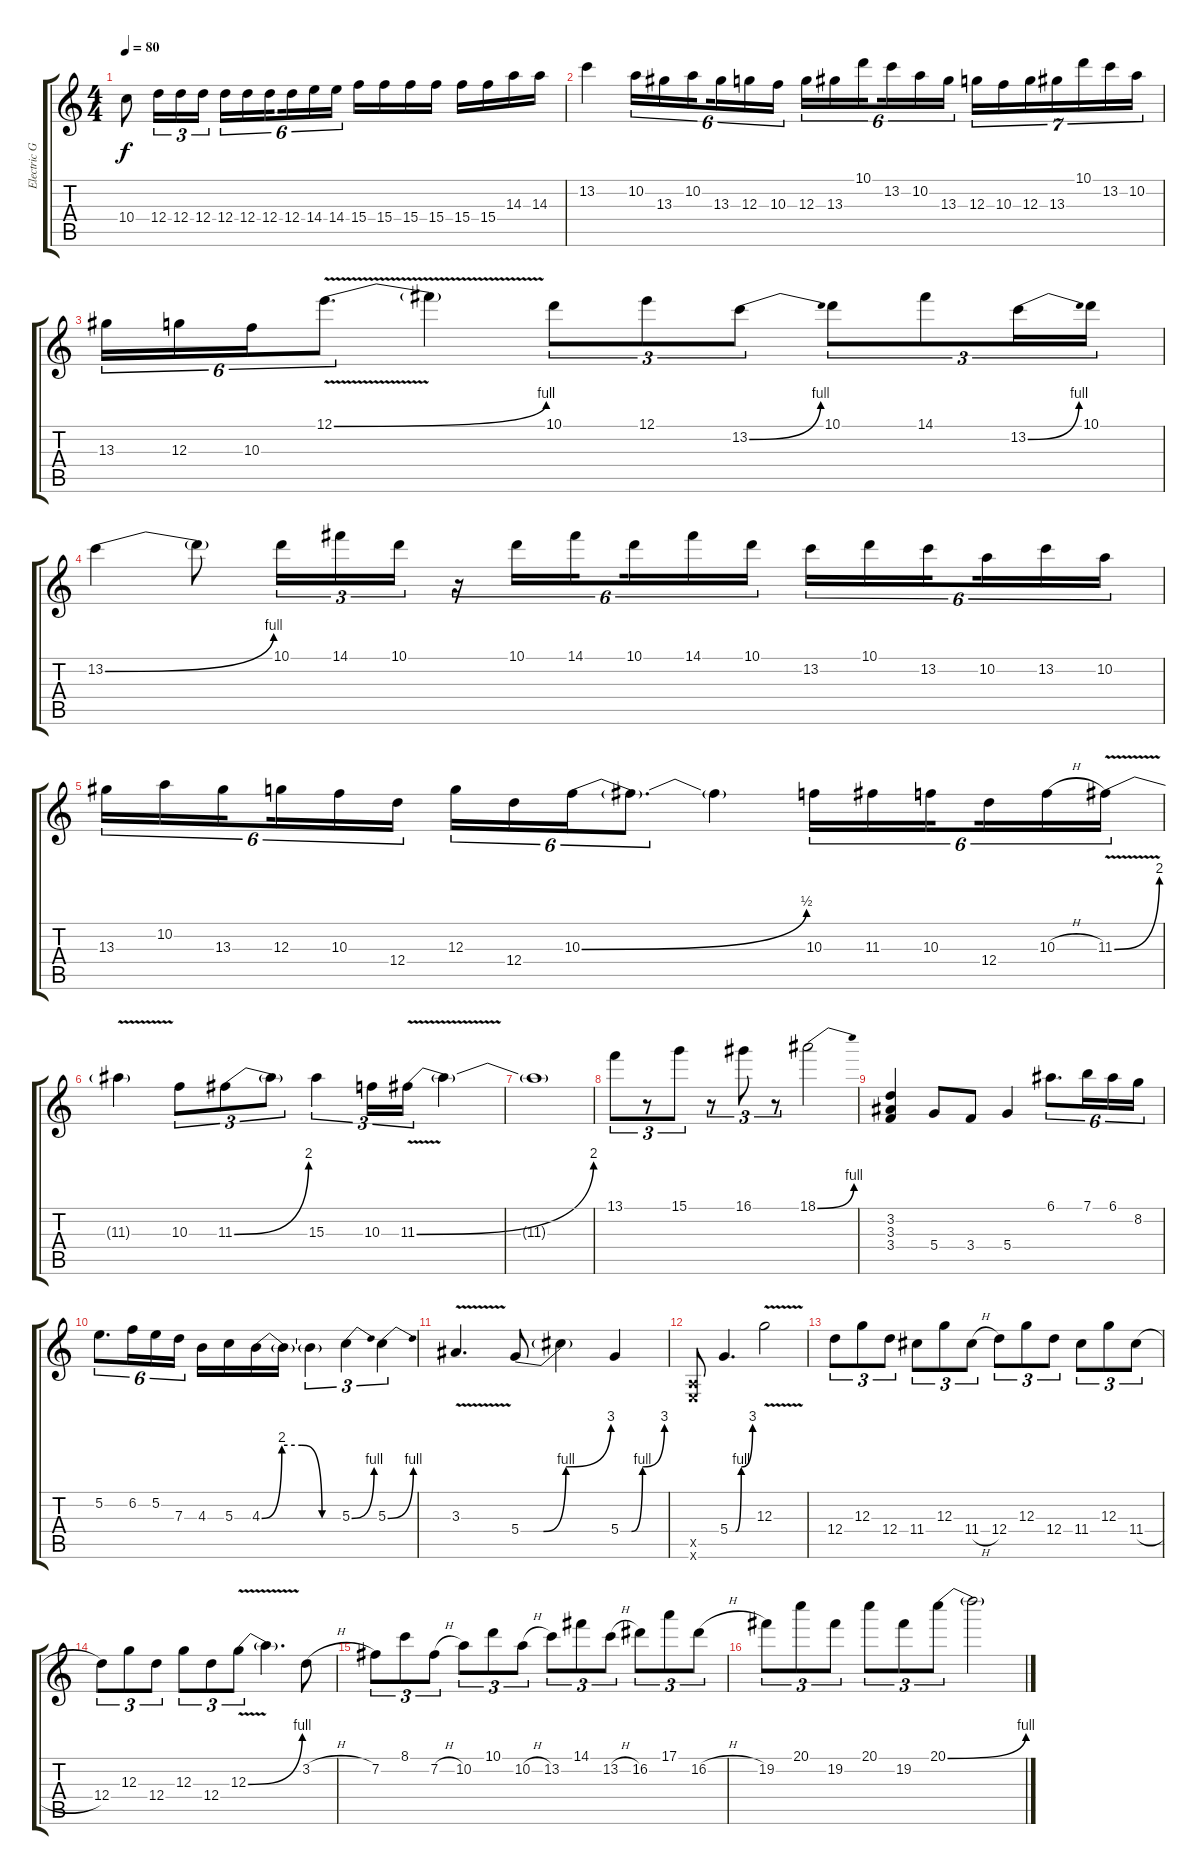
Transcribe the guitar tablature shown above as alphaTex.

\track ("Electric Guitar" "Electric G") {instrument distortionguitar}
\staff {score tabs}
\tuning (E4 B3 G3 D3 A2 E2) {hide}
\ts (4 4)
\tempo 80
\clef g2
\ks c
10.4.8{dy f} 12.4.16{tu (3 2)} 12.4.16{tu (3 2)} 12.4.16{tu (3 2)} 12.4.16{tu (6 4)} 12.4.16{tu (6 4)} 12.4.16{tu (6 4) beam splitsecondary} 12.4.16{tu (6 4)} 14.4.16{tu (6 4)} 14.4.16{tu (6 4)} 15.4.16 15.4.16 15.4.16 15.4.16 15.4.16 15.4.16 14.3.16 14.3.16 |
13.2{t}.4 10.2.16{tu (6 4)} 13.3.16{tu (6 4)} 10.2.16{tu (6 4) beam splitsecondary} 13.3.16{tu (6 4)} 12.3.16{tu (6 4)} 10.3.16{tu (6 4)} 12.3.16{tu (6 4)} 13.3.16{tu (6 4)} 10.1.16{tu (6 4) beam splitsecondary} 13.2.16{tu (6 4)} 10.2.16{tu (6 4)} 13.3.16{tu (6 4)} 12.3.16{tu (7 4)} 10.3.16{tu (7 4)} 12.3.16{tu (7 4)} 13.3.16{tu (7 4)} 10.1.16{tu (7 4)} 13.2.16{tu (7 4)} 10.2.16{tu (7 4)} |
13.3.16{tu (6 4)} 12.3.16{tu (6 4)} 10.3.16{tu (6 4)} 12.1{be (bend 0 0 60 4) v}.8{d tu (6 4)} 12.1{t}.4 10.1.8{tu (3 2)} 12.1.8{tu (3 2)} 13.2{be (bend 0 0 60 4)}.8{tu (3 2)} 10.1.8{tu (3 2)} 14.1.8{tu (3 2)} 13.2{be (bend 0 0 60 4)}.16{tu (3 2)} 10.1.16{tu (3 2)} |
13.2{be (bend 0 0 60 4)}.4 13.2{t}.8 10.1.16{tu (3 2)} 14.1.16{tu (3 2)} 10.1.16{tu (3 2)} r.16{tu (6 4)} 10.1.16{tu (6 4)} 14.1.16{tu (6 4) beam splitsecondary} 10.1.16{tu (6 4)} 14.1.16{tu (6 4)} 10.1.16{tu (6 4)} 13.2.16{tu (6 4)} 10.1.16{tu (6 4)} 13.2.16{tu (6 4) beam splitsecondary} 10.2.16{tu (6 4)} 13.2.16{tu (6 4)} 10.2.16{tu (6 4)} |
13.3.16{tu (6 4)} 10.2.16{tu (6 4)} 13.3.16{tu (6 4) beam splitsecondary} 12.3.16{tu (6 4)} 10.3.16{tu (6 4)} 12.4.16{tu (6 4)} 12.3.16{tu (6 4)} 12.4.16{tu (6 4)} 10.3{be (bend 0 0 60 2)}.16{tu (6 4)} 10.3{t}.8{d tu (6 4)} 10.3{t}.4 10.3.16{tu (6 4)} 11.3.16{tu (6 4)} 10.3.16{tu (6 4) beam splitsecondary} 12.4.16{tu (6 4)} 10.3{h}.16{tu (6 4)} 11.3{be (bend 0 0 60 8) v}.16{tu (6 4)} |
11.3{t}.4 10.3.8{tu (3 2)} 11.3{be (bend 0 0 60 8)}.8{tu (3 2)} 11.3{t}.8{tu (3 2)} 15.3.4{tu (3 2)} 10.3.16{tu (3 2)} 11.3{be (bend 0 0 60 8) v}.16{tu (3 2)} 11.3{t}.4 |
11.3{t}.1 |
13.1.8{tu (3 2)} r.8{tu (3 2)} 15.1.8{tu (3 2)} r.8{tu (3 2)} 16.1.8{tu (3 2)} r.8{tu (3 2)} 18.1{be (bend 0 0 60 4)}.2 |
(3.2 3.3 3.4).4 5.4.8 3.4.8 5.4.4 6.1.8{d tu (6 4)} 7.1.16{tu (6 4)} 6.1.16{tu (6 4)} 8.2.16{tu (6 4)} |
5.2.8{d tu (6 4)} 6.2.16{tu (6 4)} 5.2.16{tu (6 4)} 7.3.16{tu (6 4)} 4.3.16 5.3.16 4.3{be (custom 0 0 15 8 30 8 45 0 60 0)}.16 4.3{t}.16 4.3{t}.4{tu (3 2)} 5.3{be (bend 0 0 60 4)}.4{tu (3 2)} 5.3{be (bend 0 0 60 4)}.4{tu (3 2)} |
3.3{v}.4{d} 5.4{be (custom 0 0 15 0 30 4 60 12)}.8 5.4{t}.4 5.4{be (custom 0 0 15 0 30 4 60 12)}.4 |
(0.5{x} 0.6{x}).8 5.4{be (custom 0 0 15 0 30 4 60 12)}.4{d} 12.3{v}.2 |
12.4.8{tu (3 2)} 12.3.8{tu (3 2)} 12.4.8{tu (3 2)} 11.4.8{tu (3 2)} 12.3.8{tu (3 2)} 11.4{h}.8{tu (3 2)} 12.4.8{tu (3 2)} 12.3.8{tu (3 2)} 12.4.8{tu (3 2)} 11.4.8{tu (3 2)} 12.3.8{tu (3 2)} 11.4{h}.8{tu (3 2)} |
12.4.8{tu (3 2)} 12.3.8{tu (3 2)} 12.4.8{tu (3 2)} 12.3.8{tu (3 2)} 12.4.8{tu (3 2)} 12.3{be (bend 0 0 60 4) v}.8{tu (3 2)} 12.3{t}.4{d} 3.2{h}.8 |
7.2.8{tu (3 2)} 8.1.8{tu (3 2)} 7.2{h}.8{tu (3 2)} 10.2.8{tu (3 2)} 10.1.8{tu (3 2)} 10.2{h}.8{tu (3 2)} 13.2.8{tu (3 2)} 14.1.8{tu (3 2)} 13.2{h}.8{tu (3 2)} 16.2.8{tu (3 2)} 17.1.8{tu (3 2)} 16.2{h}.8{tu (3 2)} |
19.2.8{tu (3 2)} 20.1.8{tu (3 2)} 19.2.8{tu (3 2)} 20.1.8{tu (3 2)} 19.2.8{tu (3 2)} 20.1{be (bend 0 0 60 4)}.8{tu (3 2)} 20.1{t}.2
